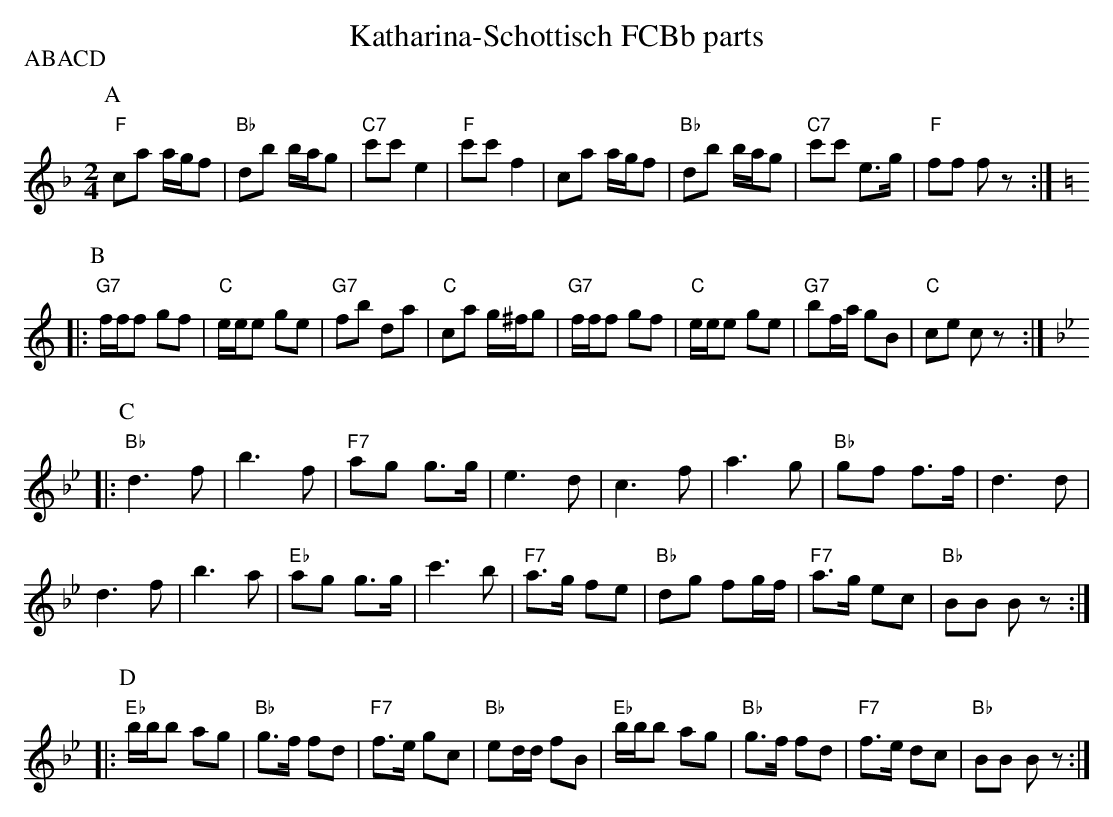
X:1
T: Katharina-Schottisch FCBb parts
M:2/4
L:1/8
P:ABACD
K:F %%MIDI gchordon
[P:A] "F"ca a/g/f | "Bb"db b/a/g | "C7"c'c' e2 | "F"c'c'f2 | ca a/g/f |\
 "Bb"db b/a/g | "C7"c'c' e>g | "F"ff fz :: [K:C]
[P:B]"G7"f/f/f gf | "C"e/e/e ge | "G7"fb da | "C"ca g/^f/g | "G7"f/f/f gf |\
 "C"e/e/e ge | "G7"bf/a/ gB | "C"ce cz :: [K:Bb] [L:1/4]
[P:C]"Bb"d>f | b>f | "F7"a/g/ g/>g/ | e>d | c>f | a>g | "Bb"g/f/ f/>f/ | d>d |
d>f | b>a | "Eb"a/g/ g/>g/ | c'>b | "F7"a/>g/ f/e/ | [L:1/8] "Bb"dg fg/f/ | "F7"a>g ec | "Bb"BB Bz ::
[P:D]"Eb"b/b/b ag | "Bb"g>f fd | "F7"f>e gc | "Bb"ed/d/ fB | "Eb"b/b/b ag | "Bb"g>f fd | "F7"f>e dc | "Bb"BB Bz :|
